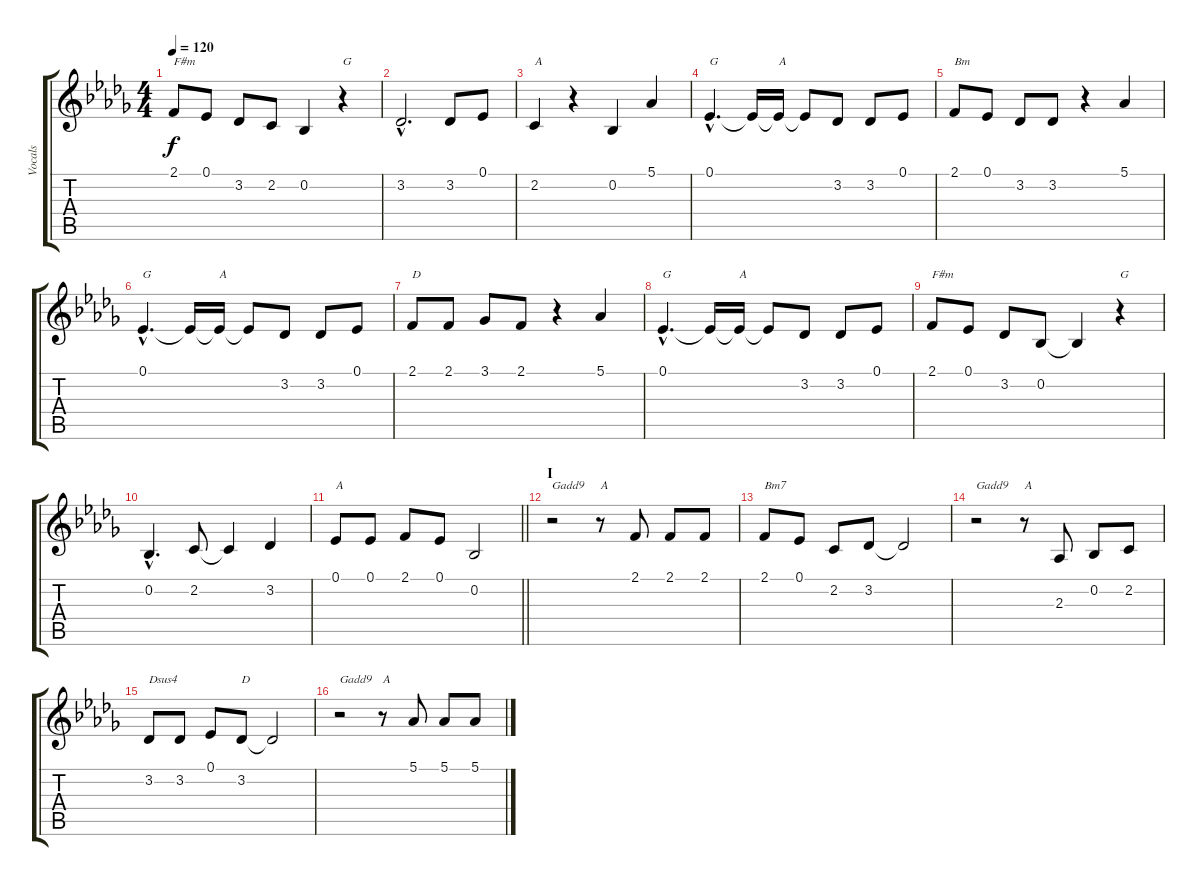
\track ("Vocals" "Vocals") {instrument sopranosax}
\staff {score tabs}
\tuning (Eb4 Bb3 Gb3 Db3 Ab2 Eb2) {hide}
\ts (4 4)
\tempo 120
\clef g2
\ks db
2.1.8{txt "F#m" dy f} 0.1.8 3.2.8 2.2.8 0.2.4 r.4{txt "G"} |
3.2{hac}.2{d} 3.2.8 0.1.8 |
2.2.4{txt "A"} r.4 0.2.4 5.1.4 |
0.1{hac}.4{d txt "G"} 0.1{t}.16 0.1{t}.16{txt "A"} 0.1{t}.8 3.2.8 3.2.8 0.1.8 |
2.1.8{txt "Bm"} 0.1.8 3.2.8 3.2.8 r.4 5.1.4 |
0.1{hac}.4{d txt "G"} 0.1{t}.16 0.1{t}.16{txt "A"} 0.1{t}.8 3.2.8 3.2.8 0.1.8 |
2.1.8{txt "D"} 2.1.8 3.1.8 2.1.8 r.4 5.1.4 |
0.1{hac}.4{d txt "G"} 0.1{t}.16 0.1{t}.16{txt "A"} 0.1{t}.8 3.2.8 3.2.8 0.1.8 |
2.1.8{txt "F#m"} 0.1.8 3.2.8 0.2.8 0.2{t}.4 r.4{txt "G"} |
0.2{hac}.4{d} 2.2.8 2.2{t}.4 3.2.4 |
\barLineRight lightlight
0.1.8{txt "A"} 0.1.8 2.1.8 0.1.8 0.2.2 |
\section ("" "I")
r.2{txt "Gadd9"} r.8{txt "A"} 2.1.8 2.1.8 2.1.8 |
2.1.8{txt "Bm7"} 0.1.8 2.2.8 3.2.8 3.2{t}.2 |
r.2{txt "Gadd9"} r.8{txt "A"} 2.3.8 0.2.8 2.2.8 |
3.2.8{txt "Dsus4"} 3.2.8 0.1.8 3.2.8{txt "D"} 3.2{t}.2 |
r.2{txt "Gadd9"} r.8{txt "A"} 5.1.8 5.1.8 5.1.8
